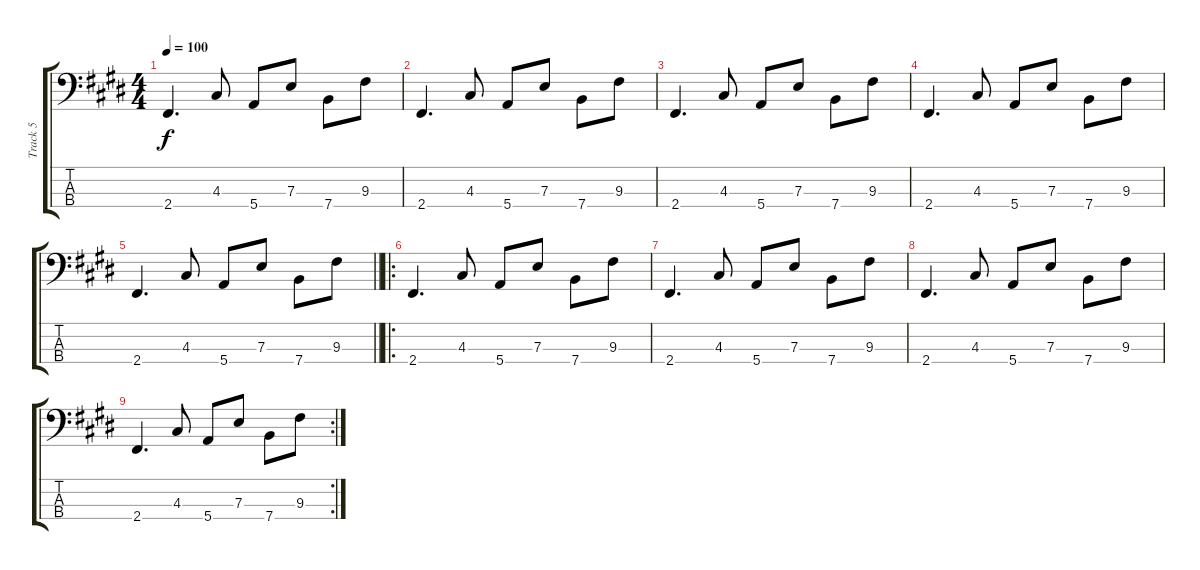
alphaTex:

\track ("Track 5" "Track 5") {instrument electricbassfinger}
\staff {score tabs}
\tuning (G2 D2 A1 E1) {hide}
\ts (4 4)
\tempo 100
\clef f4
\ks e
2.4.4{d dy f} 4.3.8 5.4.8 7.3.8 7.4.8 9.3.8 |
2.4.4{d} 4.3.8 5.4.8 7.3.8 7.4.8 9.3.8 |
2.4.4{d} 4.3.8 5.4.8 7.3.8 7.4.8 9.3.8 |
2.4.4{d} 4.3.8 5.4.8 7.3.8 7.4.8 9.3.8 |
\barLineRight lightlight
2.4.4{d} 4.3.8 5.4.8 7.3.8 7.4.8 9.3.8 |
\ro
2.4.4{d} 4.3.8 5.4.8 7.3.8 7.4.8 9.3.8 |
2.4.4{d} 4.3.8 5.4.8 7.3.8 7.4.8 9.3.8 |
2.4.4{d} 4.3.8 5.4.8 7.3.8 7.4.8 9.3.8 |
\rc 2
2.4.4{d} 4.3.8 5.4.8 7.3.8 7.4.8 9.3.8
